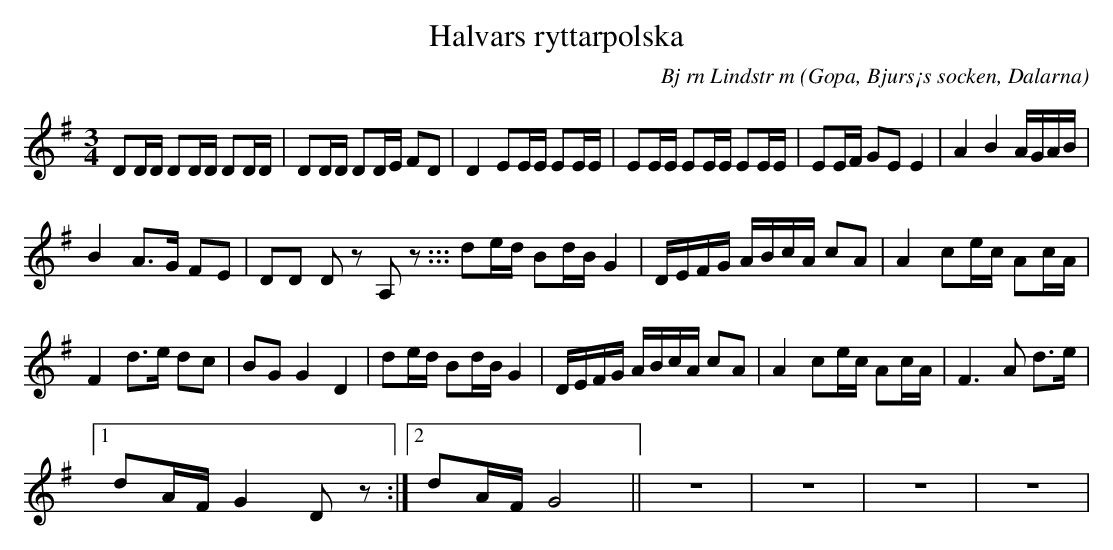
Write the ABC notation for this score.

X:1
T:Halvars ryttarpolska
C: Bj rn Lindstr m
O:Gopa, Bjurs¡s socken, Dalarna
L:1/16
M:3/4
K:G
 D2DD D2DD D2DD | D2DD D2DE F2D2 | D4 E2EE E2EE | E2EE E2EE E2EE | E2EF G2E2 E4 | A4 B4 AGAB | %6
 B4 A2>G2 F2E2 | D2D2 D2 z2 A,2 z2 :::[K:G] d2ed B2dB G4 | DEFG ABcA c2A2 |$ A4 c2ec A2cA | %11
 F4 d2>e2 d2c2 | B2G2 G4 D4 | d2ed B2dB G4 | DEFG ABcA c2A2 | A4 c2ec A2cA |$ F6 A2 d2>e2 |1 %17
 d2AF G4 D2 z2 :|2 d2AF G8 || z12 | z12 | z12 | z12 | %23
